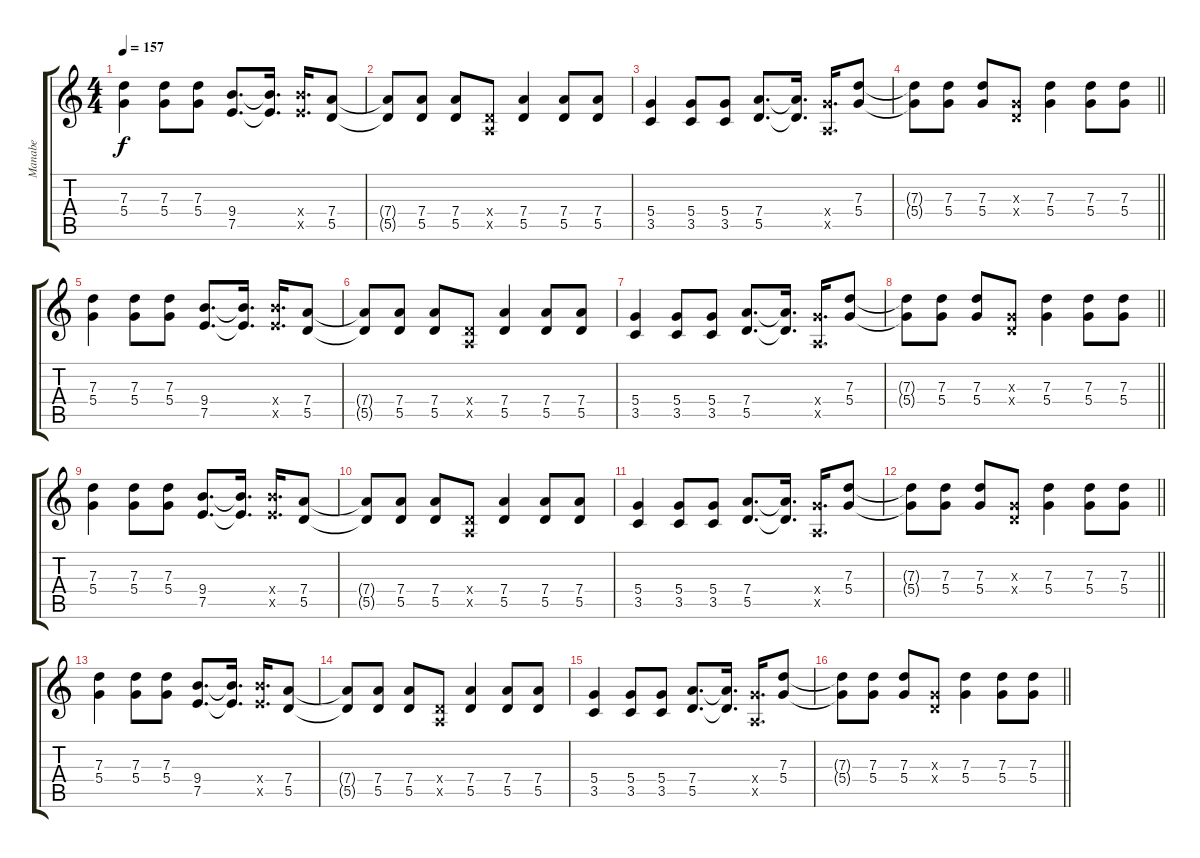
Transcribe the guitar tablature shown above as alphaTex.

\track ("Manabe" "Manabe") {instrument overdrivenguitar}
\staff {score tabs}
\tuning (E4 B3 G3 D3 A2 E2) {hide}
\ts (4 4)
\tempo 157
\clef g2
\ks c
(7.3 5.4).4{dy f} (7.3 5.4).8 (7.3 5.4).8 (9.4 7.5).8{d} (9.4{t} 7.5{t}).16{d} (9.4{x} 7.5{x}).16{d} (7.4 5.5).8 |
(7.4{t} 5.5{t}).8 (7.4 5.5).8 (7.4 5.5).8 (0.4{x} 0.5{x}).8 (7.4 5.5).4 (7.4 5.5).8 (7.4 5.5).8 |
(5.4 3.5).4 (5.4 3.5).8 (5.4 3.5).8 (7.4 5.5).8{d} (7.4{t} 5.5{t}).16{d} (5.4{x} 0.5{x}).16{d} (7.3 5.4).8 |
\barLineRight lightlight
(7.3{t} 5.4{t}).8 (7.3 5.4).8 (7.3 5.4).8 (0.3{x} 0.4{x}).8 (7.3 5.4).4 (7.3 5.4).8 (7.3 5.4).8 |
(7.3 5.4).4 (7.3 5.4).8 (7.3 5.4).8 (9.4 7.5).8{d} (9.4{t} 7.5{t}).16{d} (9.4{x} 7.5{x}).16{d} (7.4 5.5).8 |
(7.4{t} 5.5{t}).8 (7.4 5.5).8 (7.4 5.5).8 (0.4{x} 0.5{x}).8 (7.4 5.5).4 (7.4 5.5).8 (7.4 5.5).8 |
(5.4 3.5).4 (5.4 3.5).8 (5.4 3.5).8 (7.4 5.5).8{d} (7.4{t} 5.5{t}).16{d} (5.4{x} 0.5{x}).16{d} (7.3 5.4).8 |
\barLineRight lightlight
(7.3{t} 5.4{t}).8 (7.3 5.4).8 (7.3 5.4).8 (0.3{x} 0.4{x}).8 (7.3 5.4).4 (7.3 5.4).8 (7.3 5.4).8 |
(7.3 5.4).4 (7.3 5.4).8 (7.3 5.4).8 (9.4 7.5).8{d} (9.4{t} 7.5{t}).16{d} (9.4{x} 7.5{x}).16{d} (7.4 5.5).8 |
(7.4{t} 5.5{t}).8 (7.4 5.5).8 (7.4 5.5).8 (0.4{x} 0.5{x}).8 (7.4 5.5).4 (7.4 5.5).8 (7.4 5.5).8 |
(5.4 3.5).4 (5.4 3.5).8 (5.4 3.5).8 (7.4 5.5).8{d} (7.4{t} 5.5{t}).16{d} (5.4{x} 0.5{x}).16{d} (7.3 5.4).8 |
\barLineRight lightlight
(7.3{t} 5.4{t}).8 (7.3 5.4).8 (7.3 5.4).8 (0.3{x} 0.4{x}).8 (7.3 5.4).4 (7.3 5.4).8 (7.3 5.4).8 |
(7.3 5.4).4 (7.3 5.4).8 (7.3 5.4).8 (9.4 7.5).8{d} (9.4{t} 7.5{t}).16{d} (9.4{x} 7.5{x}).16{d} (7.4 5.5).8 |
(7.4{t} 5.5{t}).8 (7.4 5.5).8 (7.4 5.5).8 (0.4{x} 0.5{x}).8 (7.4 5.5).4 (7.4 5.5).8 (7.4 5.5).8 |
(5.4 3.5).4 (5.4 3.5).8 (5.4 3.5).8 (7.4 5.5).8{d} (7.4{t} 5.5{t}).16{d} (5.4{x} 0.5{x}).16{d} (7.3 5.4).8 |
\barLineRight lightlight
(7.3{t} 5.4{t}).8 (7.3 5.4).8 (7.3 5.4).8 (0.3{x} 0.4{x}).8 (7.3 5.4).4 (7.3 5.4).8 (7.3 5.4).8
